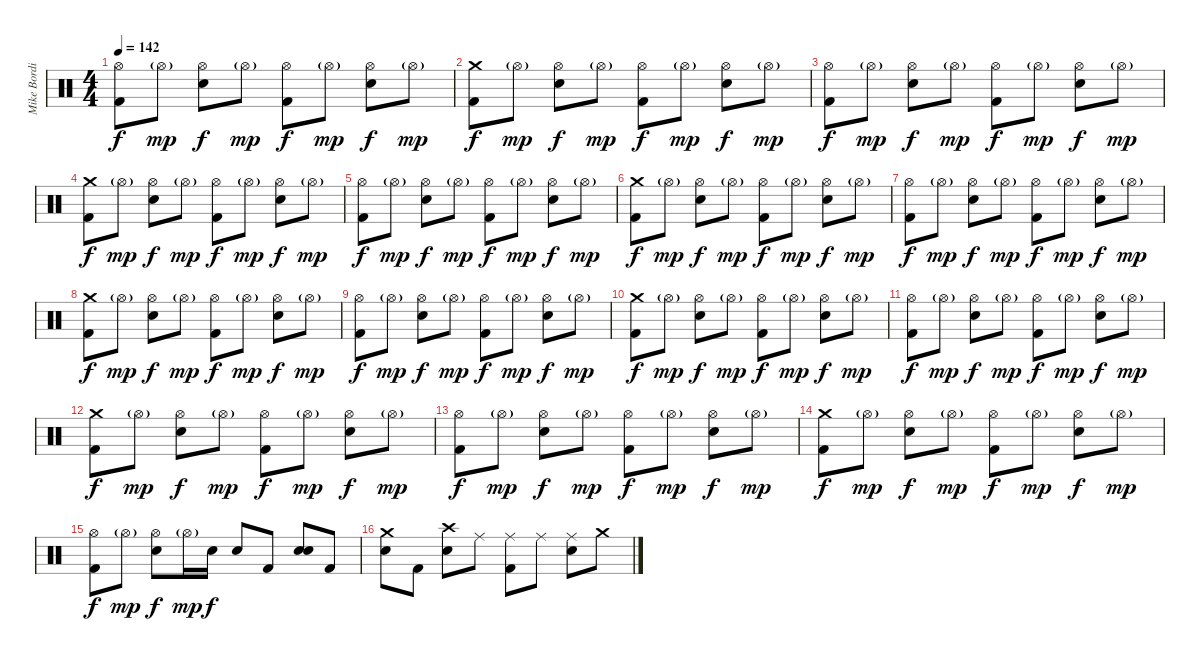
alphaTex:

\track ("Mike Bordin" "Mike Bordi") {instrument percussion}
\staff {score}
\articulation defaults
\ts (4 4)
\tempo 142
\clef neutral
\ks c
("Hi-Hat (open)" "Kick (hit) 2").8{dy f} "Hi-Hat (open)"{g}.8{dy mp} ("Hi-Hat (open)" "Snare (hit) 2").8{dy f} "Hi-Hat (open)"{g}.8{dy mp} ("Hi-Hat (open)" "Kick (hit) 2").8{dy f} "Hi-Hat (open)"{g}.8{dy mp} ("Hi-Hat (open)" "Snare (hit) 2").8{dy f} "Hi-Hat (open)"{g}.8{dy mp} |
("Crash medium (hit)" "Kick (hit) 2").8{dy f} "Hi-Hat (open)"{g}.8{dy mp} ("Hi-Hat (open)" "Snare (hit) 2").8{dy f} "Hi-Hat (open)"{g}.8{dy mp} ("Hi-Hat (open)" "Kick (hit) 2").8{dy f} "Hi-Hat (open)"{g}.8{dy mp} ("Hi-Hat (open)" "Snare (hit) 2").8{dy f} "Hi-Hat (open)"{g}.8{dy mp} |
("Hi-Hat (open)" "Kick (hit) 2").8{dy f} "Hi-Hat (open)"{g}.8{dy mp} ("Hi-Hat (open)" "Snare (hit) 2").8{dy f} "Hi-Hat (open)"{g}.8{dy mp} ("Hi-Hat (open)" "Kick (hit) 2").8{dy f} "Hi-Hat (open)"{g}.8{dy mp} ("Hi-Hat (open)" "Snare (hit) 2").8{dy f} "Hi-Hat (open)"{g}.8{dy mp} |
("Crash medium (hit)" "Kick (hit) 2").8{dy f} "Hi-Hat (open)"{g}.8{dy mp} ("Hi-Hat (open)" "Snare (hit) 2").8{dy f} "Hi-Hat (open)"{g}.8{dy mp} ("Hi-Hat (open)" "Kick (hit) 2").8{dy f} "Hi-Hat (open)"{g}.8{dy mp} ("Hi-Hat (open)" "Snare (hit) 2").8{dy f} "Hi-Hat (open)"{g}.8{dy mp} |
("Hi-Hat (open)" "Kick (hit) 2").8{dy f} "Hi-Hat (open)"{g}.8{dy mp} ("Hi-Hat (open)" "Snare (hit) 2").8{dy f} "Hi-Hat (open)"{g}.8{dy mp} ("Hi-Hat (open)" "Kick (hit) 2").8{dy f} "Hi-Hat (open)"{g}.8{dy mp} ("Hi-Hat (open)" "Snare (hit) 2").8{dy f} "Hi-Hat (open)"{g}.8{dy mp} |
("Crash medium (hit)" "Kick (hit) 2").8{dy f} "Hi-Hat (open)"{g}.8{dy mp} ("Hi-Hat (open)" "Snare (hit) 2").8{dy f} "Hi-Hat (open)"{g}.8{dy mp} ("Hi-Hat (open)" "Kick (hit) 2").8{dy f} "Hi-Hat (open)"{g}.8{dy mp} ("Hi-Hat (open)" "Snare (hit) 2").8{dy f} "Hi-Hat (open)"{g}.8{dy mp} |
("Hi-Hat (open)" "Kick (hit) 2").8{dy f} "Hi-Hat (open)"{g}.8{dy mp} ("Hi-Hat (open)" "Snare (hit) 2").8{dy f} "Hi-Hat (open)"{g}.8{dy mp} ("Hi-Hat (open)" "Kick (hit) 2").8{dy f} "Hi-Hat (open)"{g}.8{dy mp} ("Hi-Hat (open)" "Snare (hit) 2").8{dy f} "Hi-Hat (open)"{g}.8{dy mp} |
("Crash medium (hit)" "Kick (hit) 2").8{dy f} "Hi-Hat (open)"{g}.8{dy mp} ("Hi-Hat (open)" "Snare (hit) 2").8{dy f} "Hi-Hat (open)"{g}.8{dy mp} ("Hi-Hat (open)" "Kick (hit) 2").8{dy f} "Hi-Hat (open)"{g}.8{dy mp} ("Hi-Hat (open)" "Snare (hit) 2").8{dy f} "Hi-Hat (open)"{g}.8{dy mp} |
("Hi-Hat (open)" "Kick (hit) 2").8{dy f} "Hi-Hat (open)"{g}.8{dy mp} ("Hi-Hat (open)" "Snare (hit) 2").8{dy f} "Hi-Hat (open)"{g}.8{dy mp} ("Hi-Hat (open)" "Kick (hit) 2").8{dy f} "Hi-Hat (open)"{g}.8{dy mp} ("Hi-Hat (open)" "Snare (hit) 2").8{dy f} "Hi-Hat (open)"{g}.8{dy mp} |
("Crash medium (hit)" "Kick (hit) 2").8{dy f} "Hi-Hat (open)"{g}.8{dy mp} ("Hi-Hat (open)" "Snare (hit) 2").8{dy f} "Hi-Hat (open)"{g}.8{dy mp} ("Hi-Hat (open)" "Kick (hit) 2").8{dy f} "Hi-Hat (open)"{g}.8{dy mp} ("Hi-Hat (open)" "Snare (hit) 2").8{dy f} "Hi-Hat (open)"{g}.8{dy mp} |
("Hi-Hat (open)" "Kick (hit) 2").8{dy f} "Hi-Hat (open)"{g}.8{dy mp} ("Hi-Hat (open)" "Snare (hit) 2").8{dy f} "Hi-Hat (open)"{g}.8{dy mp} ("Hi-Hat (open)" "Kick (hit) 2").8{dy f} "Hi-Hat (open)"{g}.8{dy mp} ("Hi-Hat (open)" "Snare (hit) 2").8{dy f} "Hi-Hat (open)"{g}.8{dy mp} |
("Crash medium (hit)" "Kick (hit) 2").8{dy f} "Hi-Hat (open)"{g}.8{dy mp} ("Hi-Hat (open)" "Snare (hit) 2").8{dy f} "Hi-Hat (open)"{g}.8{dy mp} ("Hi-Hat (open)" "Kick (hit) 2").8{dy f} "Hi-Hat (open)"{g}.8{dy mp} ("Hi-Hat (open)" "Snare (hit) 2").8{dy f} "Hi-Hat (open)"{g}.8{dy mp} |
("Hi-Hat (open)" "Kick (hit) 2").8{dy f} "Hi-Hat (open)"{g}.8{dy mp} ("Hi-Hat (open)" "Snare (hit) 2").8{dy f} "Hi-Hat (open)"{g}.8{dy mp} ("Hi-Hat (open)" "Kick (hit) 2").8{dy f} "Hi-Hat (open)"{g}.8{dy mp} ("Hi-Hat (open)" "Snare (hit) 2").8{dy f} "Hi-Hat (open)"{g}.8{dy mp} |
("Crash medium (hit)" "Kick (hit) 2").8{dy f} "Hi-Hat (open)"{g}.8{dy mp} ("Hi-Hat (open)" "Snare (hit) 2").8{dy f} "Hi-Hat (open)"{g}.8{dy mp} ("Hi-Hat (open)" "Kick (hit) 2").8{dy f} "Hi-Hat (open)"{g}.8{dy mp} ("Hi-Hat (open)" "Snare (hit) 2").8{dy f} "Hi-Hat (open)"{g}.8{dy mp} |
("Hi-Hat (open)" "Kick (hit) 2").8{dy f} "Hi-Hat (open)"{g}.8{dy mp} ("Hi-Hat (open)" "Snare (hit) 2").8{dy f} "Hi-Hat (open)"{g}.16{dy mp} "Snare (hit) 2".16{dy f} "Snare (hit) 2".8 "Kick (hit) 2".8 ("Snare (hit) 2" "Snare (hit) 2").8{bd 240} "Kick (hit) 2".8 |
("Crash medium (hit)" "Snare (hit) 2").8 "Kick (hit) 2".8 ("Crash high (hit)" "Snare (hit) 2").8 "Ride (middle)".8 ("Ride (middle)" "Kick (hit) 2").8 "Ride (middle)".8 ("Ride (middle)" "Snare (hit) 2").8 "Crash medium (hit)".8
